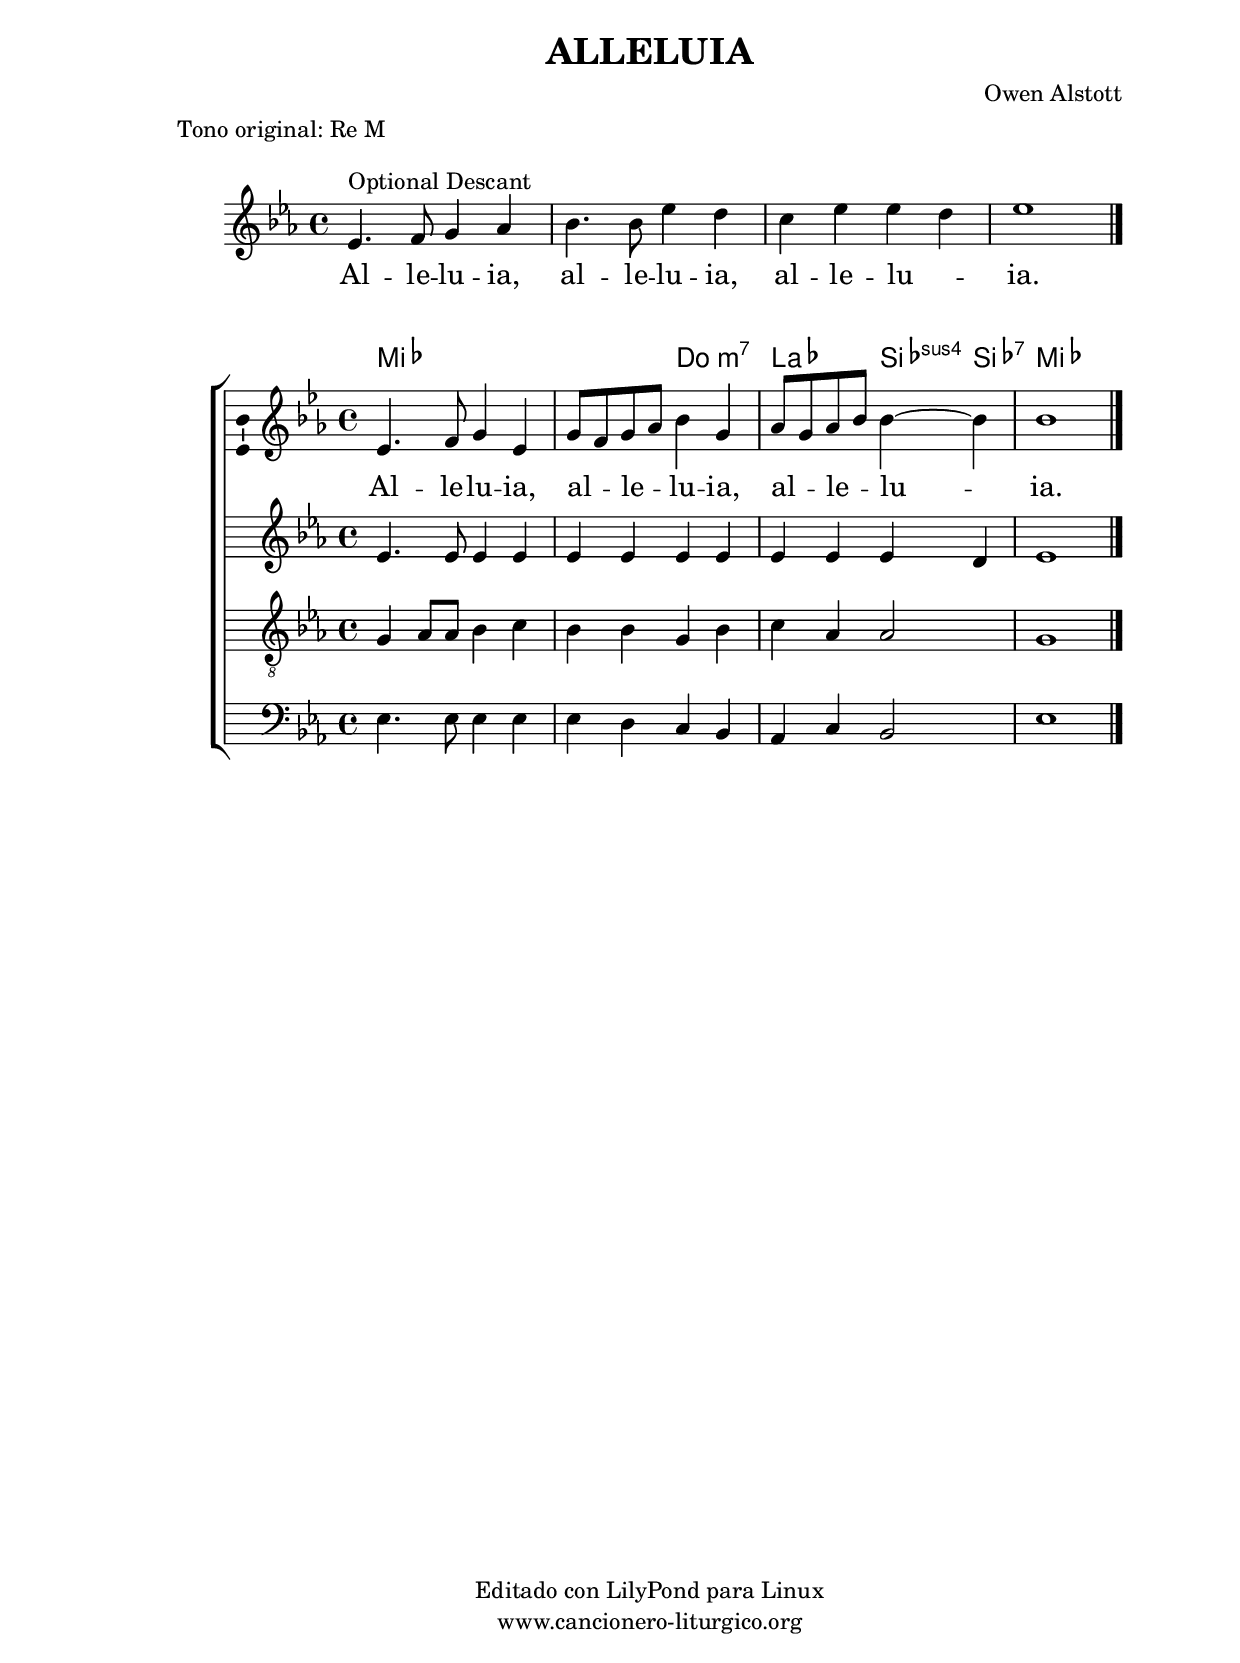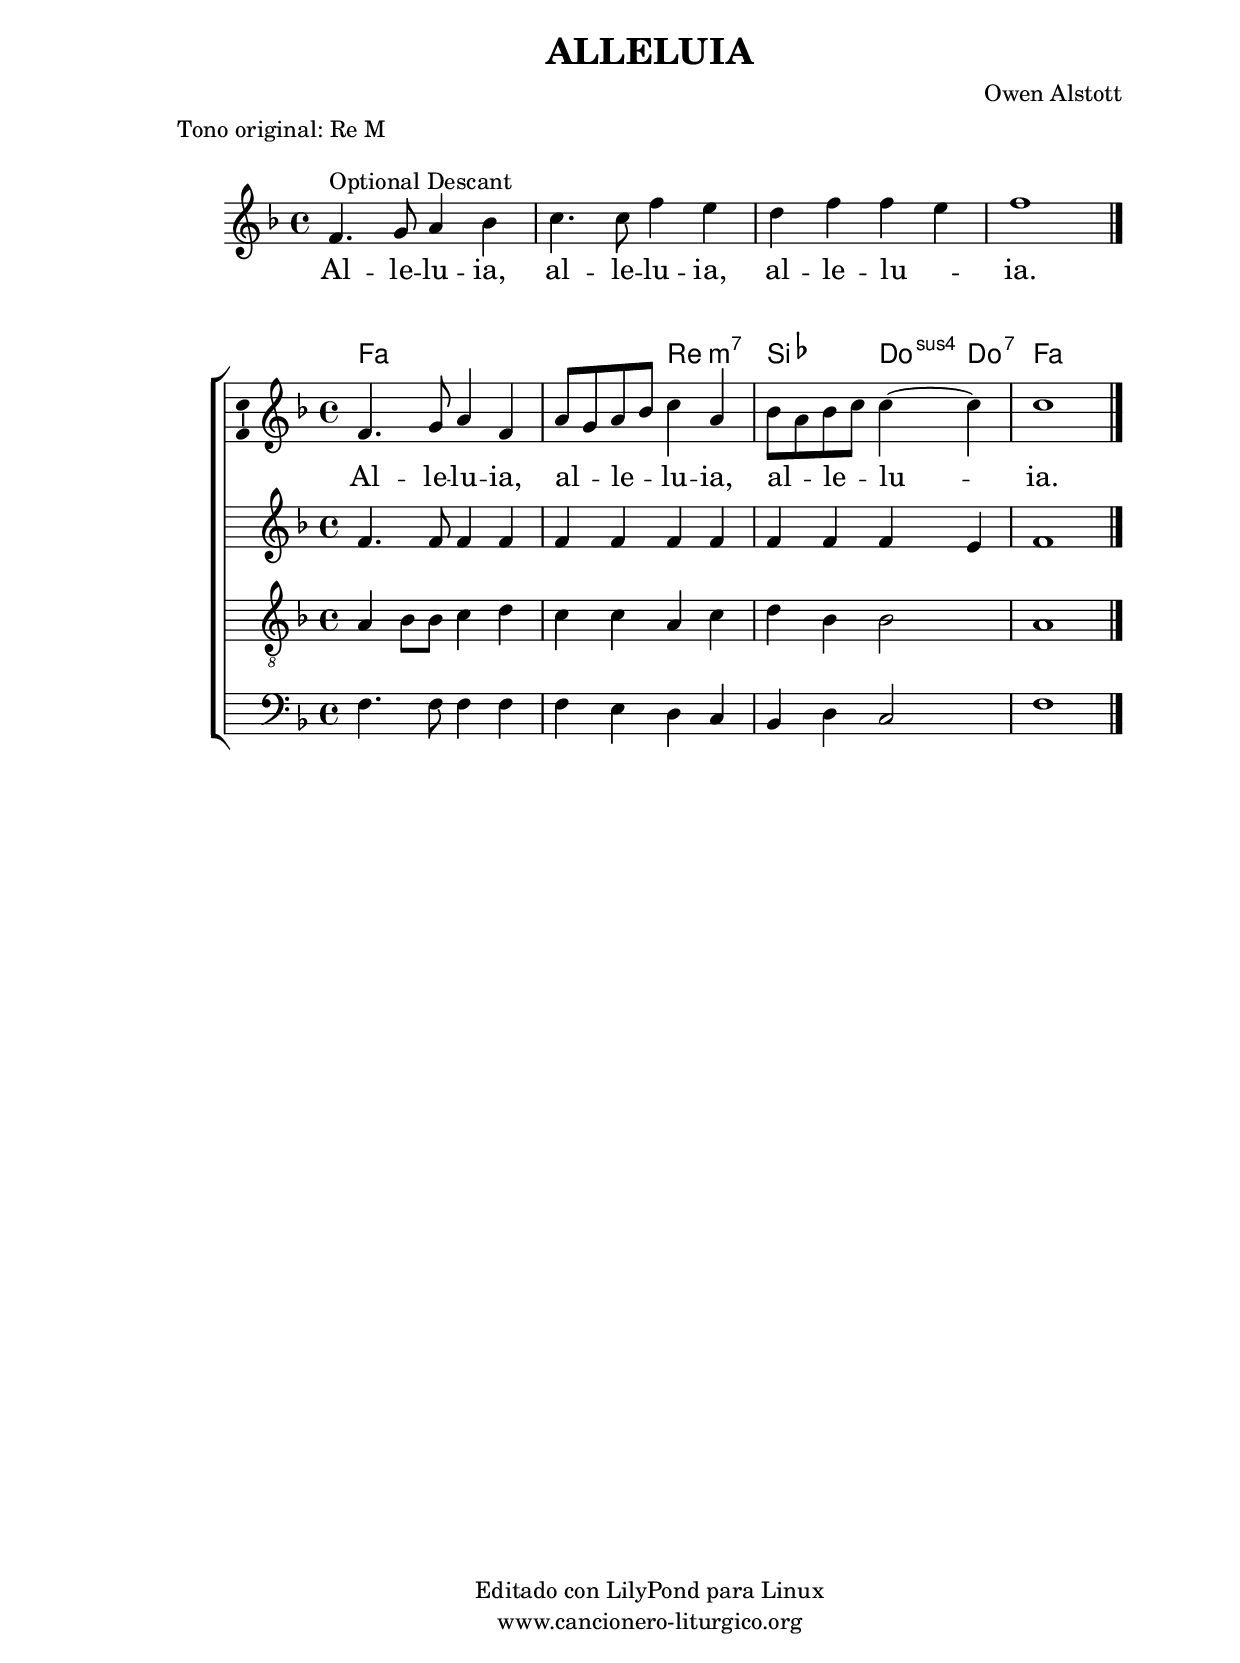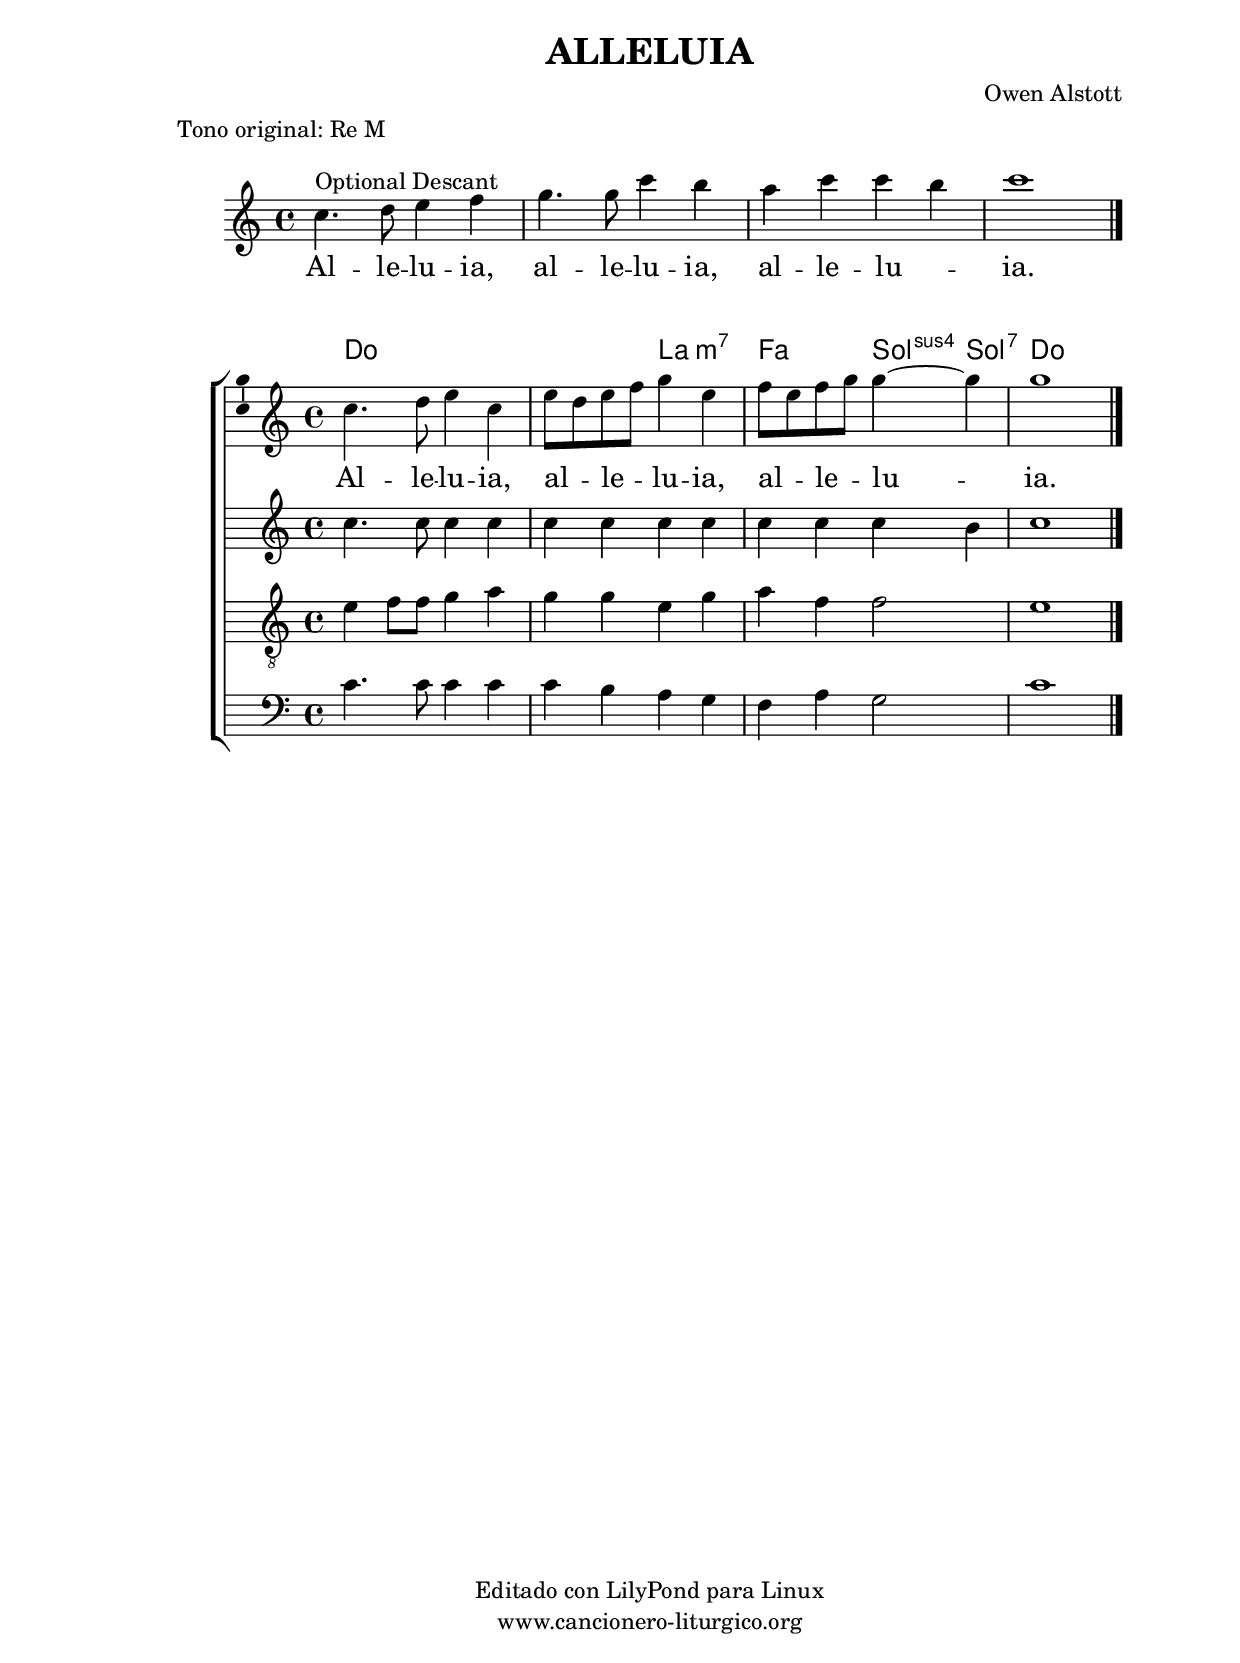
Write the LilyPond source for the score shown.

%
%para convertir .midi en .wav:
%timidity filename.midi -Ow -o finename.wav
%
%
%Para convertir de .wav a .mp3:
%lame -h -m j filename.wav
%
%
%para escuchar el midi:
%timidity nombrefichero.midi
%


%versión de lilypond para la que se ha escrito esta partitura:
\version "2.16.0"

	%Tamaño papel
	#(set-default-paper-size "a4")
	%Tamaño partitura
	#(set-global-staff-size 20)
	%No responde al pulsar sobre una nota
	#(ly:set-option 'point-and-click #f)

%parámetros del encabezamiento:
\header {
	title = "ALLELUIA"
	subtitle = ""
	composer = "Owen Alstott"
	poet = ""
	meter = "Tono original: Re M"
	arranger = ""
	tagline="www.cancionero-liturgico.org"
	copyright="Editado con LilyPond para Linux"
	}

%parámetros asociados al papel:
\paper  {
	oddHeaderMarkup = \markup {\fill-line { \on-the-fly #not-first-page \fromproperty #'header:title \on-the-fly #not-first-page \fromproperty #'header:composer }}
	evenHeaderMarkup = \markup {\fill-line { \fromproperty #'header:composer \fromproperty #'header:title }}
	#(set-paper-size "a4")
	print-page-number = ##f
	first-page-number = 1
	print-first-page-number = ##f
%	head-separation = 3.0 \cm
	top-margin = 2.0 \cm
	bottom-margin = 0.5\cm
%%%	bottom-margin = -3.5\cm
	left-margin = 3.0 \cm
	line-width = 16.0 \cm 
	indent = 8\mm
	interscoreline = 2.\mm
	between-system-space = 15\mm
%	para que las partituras no llenen la hoja:
	ragged-bottom = ##t
%	idem para la última hoja:
	ragged-last-bottom = ##f
%	para que las partituras llenen el ancho del papel:
	ragged-last = ##f
	after-title-space = 2.5 \cm
%page-count=1
%system-count=8

	%Flexible Vertical Spacing
%	markup-markup-spacing =
%	#'((basic-distance . 15) (minimum-distance . 15) (padding . 3))
	markup-system-spacing =
	#'((basic-distance . 15) (minimum-distance . 15) (padding . 3))
	system-system-spacing =
	#'((basic-distance . 15) (minimum-distance . 15) (padding . 3))
	score-system-spacing =
	#'((basic-distance . 15) (minimum-distance . 15) (padding . 5))
%	top-system-spacing = % header
%	#'((basic-distance . 8) (minimum-distance . 0) (padding . 0))
%	top-markup-spacing =
%	#'((basic-distance . 20) (minimum-distance . 20) (padding . 0))
	last-bottom-spacing = % footer
	#'((basic-distance . 5) (minimum-distance . 5) (padding . 0))
%	score-markup-spacing =
%	#'((basic-distance . 16) (minimum-distance . 13) (padding . 0))

	}


%parámetros que afectan a toda la partitura:
global =  {
	%clave de sol (G):
	\clef G
	%armadura:
	\transpose d ees
	\key d \major
	\tempo 4=100
	\set Score.tempoHideNote = ##t
	}


melodiaintro = 

	\transpose d ees
{
	\relative c'{
	\time 4/4

d4.^"Optional Descant" e8 fis4 g
a4. a8 d4 cis
b4 d d cis
d1

\bar "|."
}
}

acordes = {
	\italianChords
	\chordmode {
	\transpose d ees
{

d1 d2 b:m7 g a4:sus4 a:7 d1

	}
	}
}

melodia = 

	\transpose d ees
{
	\relative c'{
	\time 4/4

d4. e8 fis4 d
fis8 e fis g a4 fis
g8 fis g a a4~a
a1

\bar "|."
	}
	}

melodiab = 

	\transpose d ees
{
	\relative c'{
	\time 4/4

d4. d8 d4 d
d4 d d d
d4 d d cis
d1

\bar "|."
	}
	}

melodiados =

	\transpose d ees
{
	\relative c{
	\time 4/4

fis4 g8 g a4 b
a4 a fis a
b4 g g2
fis1

\bar "|."
	}
	}

melodiatres =

	\transpose d ees
{
	\relative c{
	\time 4/4

d4. d8 d4 d
d4 cis b a
g4 b a2
d1

\bar "|."
	}
	}


texto = \lyricmode {
Al -- le -- lu -- ia,
al -- _ le -- _ lu -- ia,
al -- _ le -- _ lu -- ia.
	}

textointro = \lyricmode {
Al -- le -- lu -- ia,
al -- le -- lu -- ia,
al -- le -- lu -- _ ia.
	}


acordesStaff = \context ChordNames = acordesStaff <<
	\set chordChanges = ##t
	\acordes
	>>


vozintroStaff = \context Voice = vozintroStaff
<<
	\override Staff.StaffSymbol #'staff-space = #(magstep -0.35)
	\set Staff.midiInstrument = #"english horn"
	\set Staff.midiMinimumVolume = #0.7
	\set Staff.midiMaximumVolume = #0.9
	\global
	\melodiaintro
	>>

vozStaff = \context Voice = vozStaff
\with {\consists "Ambitus_engraver"}
<<
%	\set Staff.instrumentName = ""
%	\set Staff.shortInstrumentName = ""
%	\set Staff.midiInstrument = #"clarinet"
%	\set Staff.midiInstrument = #"cello"
%	\set Staff.midiInstrument = #"flute"
	\set Staff.midiInstrument = #"electric guitar (jazz)"
%	\set Staff.midiInstrument = #"english horn"
%	\set Staff.midiInstrument = #"violin"
%	\set Staff.midiInstrument = #"glockenspiel"
	\set Staff.midiMinimumVolume = #0.7
	\set Staff.midiMaximumVolume = #0.9
	\global
	\melodia
	>>

vozbStaff = \context Voice = vozbStaff
<<
%	\set Staff.instrumentName = ""
%	\set Staff.shortInstrumentName = ""
	\override Staff.StaffSymbol #'staff-space = #(magstep -0.35)
%	\set Staff.midiInstrument = #"clarinet"
%	\set Staff.midiInstrument = #"cello"
%	\set Staff.midiInstrument = #"flute"
	\set Staff.midiInstrument = #"electric guitar (jazz)"
%	\set Staff.midiInstrument = #"english horn"
%	\set Staff.midiInstrument = #"violin"
%	\set Staff.midiInstrument = #"glockenspiel"
	\set Staff.midiMinimumVolume = #0.7
	\set Staff.midiMaximumVolume = #0.9
	\global
%%%	%clave de fa (F):
%%%	\clef F 
%%%	\clef "G_8"
	\melodiab
	>>

vozdosStaff = \context Voice = vozdosStaff
<<
	\set Staff.instrumentName = ""
	\set Staff.shortInstrumentName = ""
	\override Staff.StaffSymbol #'staff-space = #(magstep -0.35)
	\set Staff.midiInstrument = #"flute"
	\set Staff.midiMinimumVolume = #0.7
	\set Staff.midiMaximumVolume = #0.9
	\global
	\clef "G_8"
	\melodiados
	>>

voztresStaff = \context Voice = voztresStaff
<<
	\set Staff.instrumentName = ""
	\set Staff.shortInstrumentName = ""
	\override Staff.StaffSymbol #'staff-space = #(magstep -0.35)
	\set Staff.midiInstrument = #"flute"
	\set Staff.midiMinimumVolume = #0.7
	\set Staff.midiMaximumVolume = #0.9
	\global
	%clave de fa (F):
	\clef F 
	\melodiatres
	>>


textoStaff = \context Lyrics = textoStaff <<
	\lyricsto vozStaff \texto
	>>

textointroStaff = \context Lyrics = textointroStaff <<
	\lyricsto vozintroStaff \textointro
	>>

\book {
	\score {
		\context ChoirStaff {
%			\override StaffGroup.SystemStartBracket #'collapse-height = #1
%			\override Score.SystemStartBar #'collapse-height = #1
			<<
			\vozintroStaff
			\textointroStaff
			>>
			}
		\layout {
	    		\context {
				\Lyrics
				\override LyricText #'font-size = #2
				}
	   		 \context {
				\Score
				\override StaffSymbol #'staff-space = #(magstep +3)
				}
			}
		}
	\score {
		\context ChoirStaff {
%			\override StaffGroup.SystemStartBracket #'collapse-height = #1
%			\override Score.SystemStartBar #'collapse-height = #1
			<<
			\acordesStaff
			\vozStaff
			\textoStaff
			\vozbStaff
			\vozdosStaff
			\voztresStaff
			>>
			}
		\layout {
	    		\context {
				\Lyrics
				\override LyricText #'font-size = #2
				}
	   		 \context {
				\Score
				\override StaffSymbol #'staff-space = #(magstep +3)
				}
			}
		}
	\score {
		\unfoldRepeats
		\context ChoirStaff {
			<<
			\vozintroStaff
			>>
			<<
			\acordesStaff
			\vozStaff
			\vozbStaff
			\vozdosStaff
			\voztresStaff
			>>
			}
		\midi {
	  		\context {
	  			\Score
				tempoWholesPerMinute = #(ly:make-moment 70 4)
				}
			}
		}
	}



#(define output-suffix "C")
\book {
	\score {
		\context ChoirStaff {
%			\override StaffGroup.SystemStartBracket #'collapse-height = #1
%			\override Score.SystemStartBar #'collapse-height = #1
\transpose c d
			<<
			\vozintroStaff
			\textointroStaff
			>>
			}
		\layout {
	    		\context {
				\Lyrics
				\override LyricText #'font-size = #2
				}
	   		 \context {
				\Score
				\override StaffSymbol #'staff-space = #(magstep +3)
				}
			}
		}
	\score {
		\context ChoirStaff {
%			\override StaffGroup.SystemStartBracket #'collapse-height = #1
%			\override Score.SystemStartBar #'collapse-height = #1
\transpose c d
			<<
			\acordesStaff
			\vozStaff
			\textoStaff
			\vozbStaff
			\vozdosStaff
			\voztresStaff
			>>
			}
		\layout {
	    		\context {
				\Lyrics
				\override LyricText #'font-size = #2
				}
	   		 \context {
				\Score
				\override StaffSymbol #'staff-space = #(magstep +3)
				}
			}
		}
	}

#(define output-suffix "S")
\book {
	\score {
		\context ChoirStaff {
%			\override StaffGroup.SystemStartBracket #'collapse-height = #1
%			\override Score.SystemStartBar #'collapse-height = #1
\transpose c a
			<<
			\vozintroStaff
			\textointroStaff
			>>
			}
		\layout {
	    		\context {
				\Lyrics
				\override LyricText #'font-size = #2
				}
	   		 \context {
				\Score
				\override StaffSymbol #'staff-space = #(magstep +3)
				}
			}
		}
	\score {
		\context ChoirStaff {
%			\override StaffGroup.SystemStartBracket #'collapse-height = #1
%			\override Score.SystemStartBar #'collapse-height = #1
\transpose c a
			<<
			\acordesStaff
			\vozStaff
			\textoStaff
			\vozbStaff
			\vozdosStaff
			\voztresStaff
			>>
			}
		\layout {
	    		\context {
				\Lyrics
				\override LyricText #'font-size = #2
				}
	   		 \context {
				\Score
				\override StaffSymbol #'staff-space = #(magstep +3)
				}
			}
		}
	}


